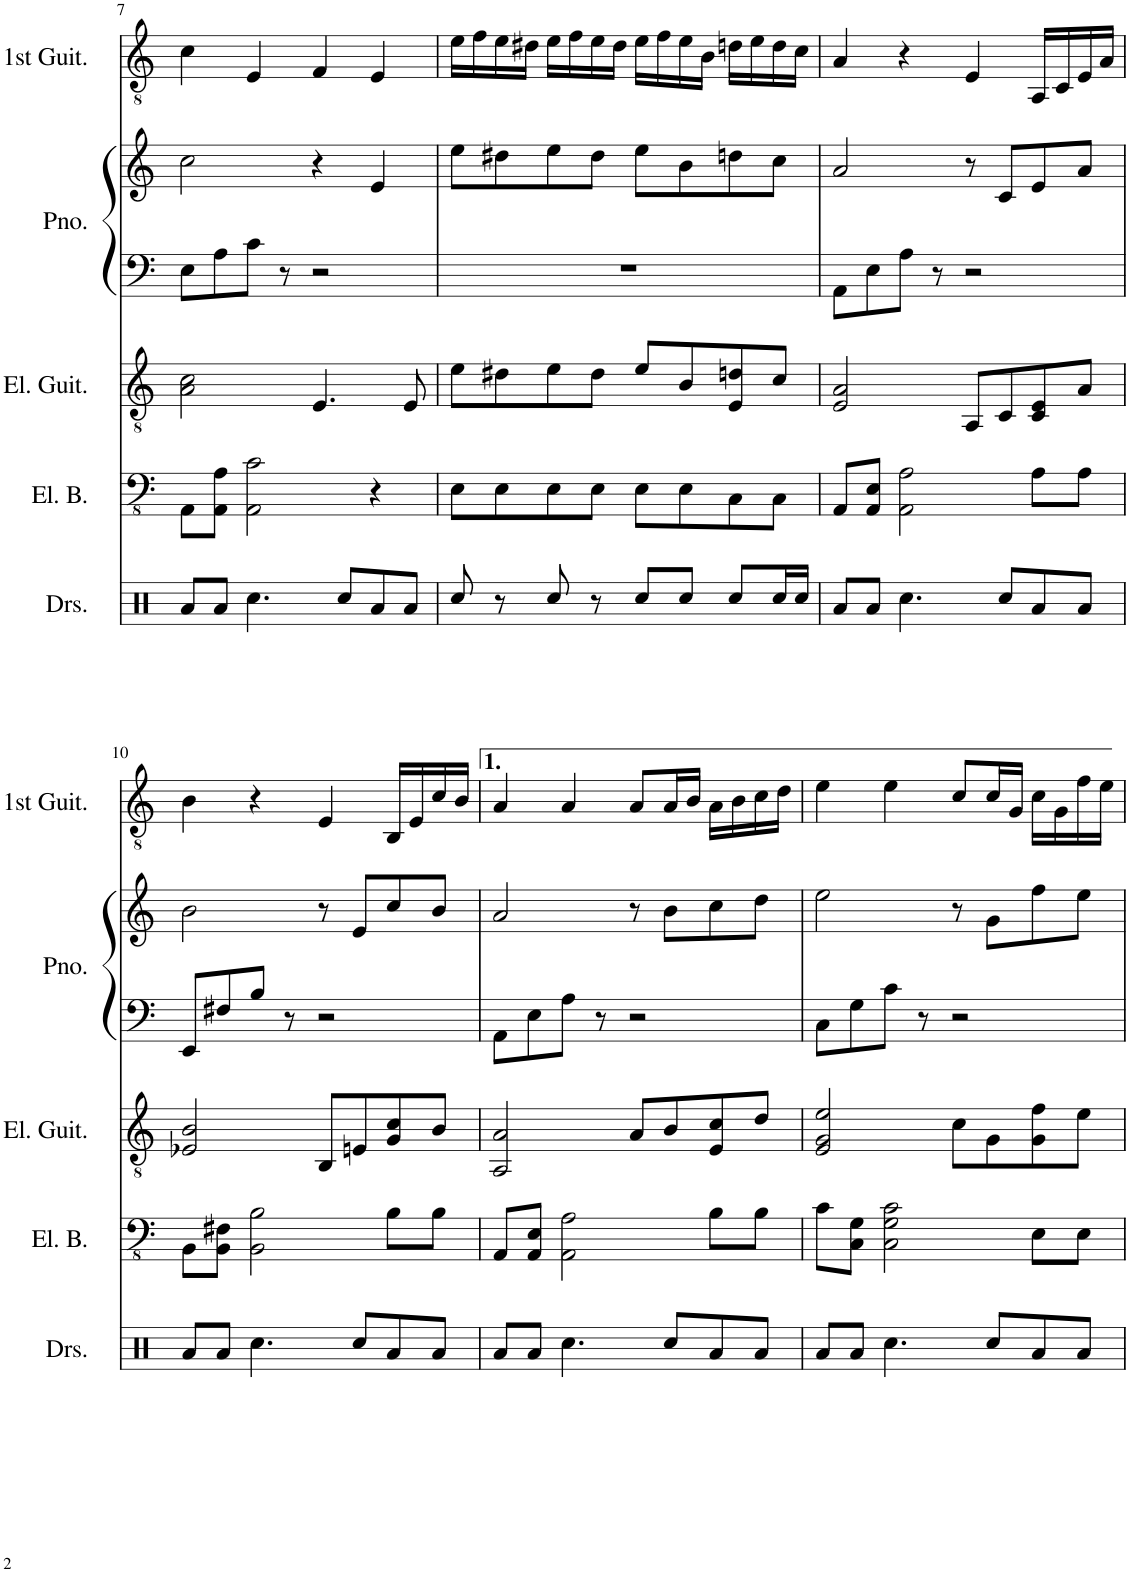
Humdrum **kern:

**kern	**kern	**kern	**kern	**kern	**kern
*part5	*part4	*part3	*part2	*part2	*part1
*staff6	*staff5	*staff4	*staff3	*staff2	*staff1
*I"Drumset	*I"Electric Bass	*I"Electric Guitar	*I"Piano	*	*I"First Guitar
*I'Drs.	*I'El. B.	*I'El. Guit.	*I'Pno.	*	*
!!LO:PB:g=z
*clefX	*clefFv4	*clefGv2	*clefF4	*clefG2	*clefGv2
*k[]	*k[]	*k[]	*k[]	*k[]	*k[]
*M4/4	*M4/4	*M4/4	*M4/4	*M4/4	*M4/4
=7	=7	=7	=7	=7	=7
8Ra/L	8AAA\L	2A\ 2c\	8E\L	2cc\	4c\
8Ra/J	8AAA\ 8AA\J	.	8A\	.	.
4.Rcc\	2AAA\ 2C\	.	8c\J	.	4E/
.	.	.	8r	.	.
.	.	4.E/	2r	4r	4F/
8Rcc/L	.	.	.	.	.
8Ra/	4r	.	.	4e/	4E/
8Ra/J	.	8E/	.	.	.
=8	=8	=8	=8	=8	=8
8Rcc/	8EE\L	8e\L	1r	8ee\L	16e\LL
.	.	.	.	.	16f\
8r	8EE\	8d#X\	.	8dd#X\	16e\
.	.	.	.	.	16d#X\JJ
8Rcc/	8EE\	8e\	.	8ee\	16e\LL
.	.	.	.	.	16f\
8r	8EE\J	8d#\J	.	8dd#\J	16e\
.	.	.	.	.	16d#\JJ
8Rcc/L	8EE\L	8e/L	.	8ee\L	16e\LL
.	.	.	.	.	16f\
8Rcc/J	8EE\	8B/	.	8b\	16e\
.	.	.	.	.	16B\JJ
8Rcc/L	8CC\	8E/ 8dn/	.	8ddn\	16dn\LL
.	.	.	.	.	16e\
16Rcc/L	8CC\J	8c/J	.	8cc\J	16d\
16Rcc/JJ	.	.	.	.	16c\JJ
=9	=9	=9	=9	=9	=9
8Ra/L	8AAA/L	2E/ 2A/	8AA\L	2a/	4A/
8Ra/J	8AAA/ 8EE/J	.	8E\	.	.
4.Rcc\	2AAA\ 2AA\	.	8A\J	.	4r
.	.	.	8r	.	.
.	.	8AA/L	2r	8r	4E/
8Rcc/L	.	8C/	.	8c/L	.
8Ra/	8AA\L	8C/ 8E/	.	8e/	16AA/LL
.	.	.	.	.	16C/
8Ra/J	8AA\J	8A/J	.	8a/J	16E/
.	.	.	.	.	16A/JJ
!!LO:LB:g=z
=10	=10	=10	=10	=10	=10
8Ra/L	8BBB\L	2E-X/ 2B/	8EE/L	2b\	4B\
8Ra/J	8BBB\ 8FF#X\J	.	8F#X/	.	.
4.Rcc\	2BBB\ 2BB\	.	8B/J	.	4r
.	.	.	8r	.	.
.	.	8BB/L	2r	8r	4E/
8Rcc/L	.	8En/	.	8e/L	.
8Ra/	8BB\L	8G/ 8c/	.	8cc/	16BB/LL
.	.	.	.	.	16E/
8Ra/J	8BB\J	8B/J	.	8b/J	16c/
.	.	.	.	.	16B/JJ
=11	=11	=11	=11	=11	=11
8Ra/L	8AAA/L	2AA/ 2A/	8AA\L	2a/	4A/
8Ra/J	8AAA/ 8EE/J	.	8E\	.	.
4.Rcc\	2AAA\ 2AA\	.	8A\J	.	4A/
.	.	.	8r	.	.
.	.	8A/L	2r	8r	8A/L
8Rcc/L	.	8B/	.	8b\L	16A/L
.	.	.	.	.	16B/JJ
8Ra/	8BB\L	8E/ 8c/	.	8cc\	16A\LL
.	.	.	.	.	16B\
8Ra/J	8BB\J	8d/J	.	8dd\J	16c\
.	.	.	.	.	16d\JJ
=12	=12	=12	=12	=12	=12
8Ra/L	8C\L	2E/ 2G/ 2e/	8C\L	2ee\	4e\
8Ra/J	8CC\ 8GG\J	.	8G\	.	.
4.Rcc\	2CC\ 2GG\ 2C\	.	8c\J	.	4e\
.	.	.	8r	.	.
.	.	8c\L	2r	8r	8c/L
8Rcc/L	.	8G\	.	8g\L	16c/L
.	.	.	.	.	16G/JJ
8Ra/	8EE\L	8G\ 8f\	.	8ff\	16c\LL
.	.	.	.	.	16G\
8Ra/J	8EE\J	8e\J	.	8ee\J	16f\
.	.	.	.	.	16e\JJ
=	=	=	=	=	=
*-	*-	*-	*-	*-	*-
